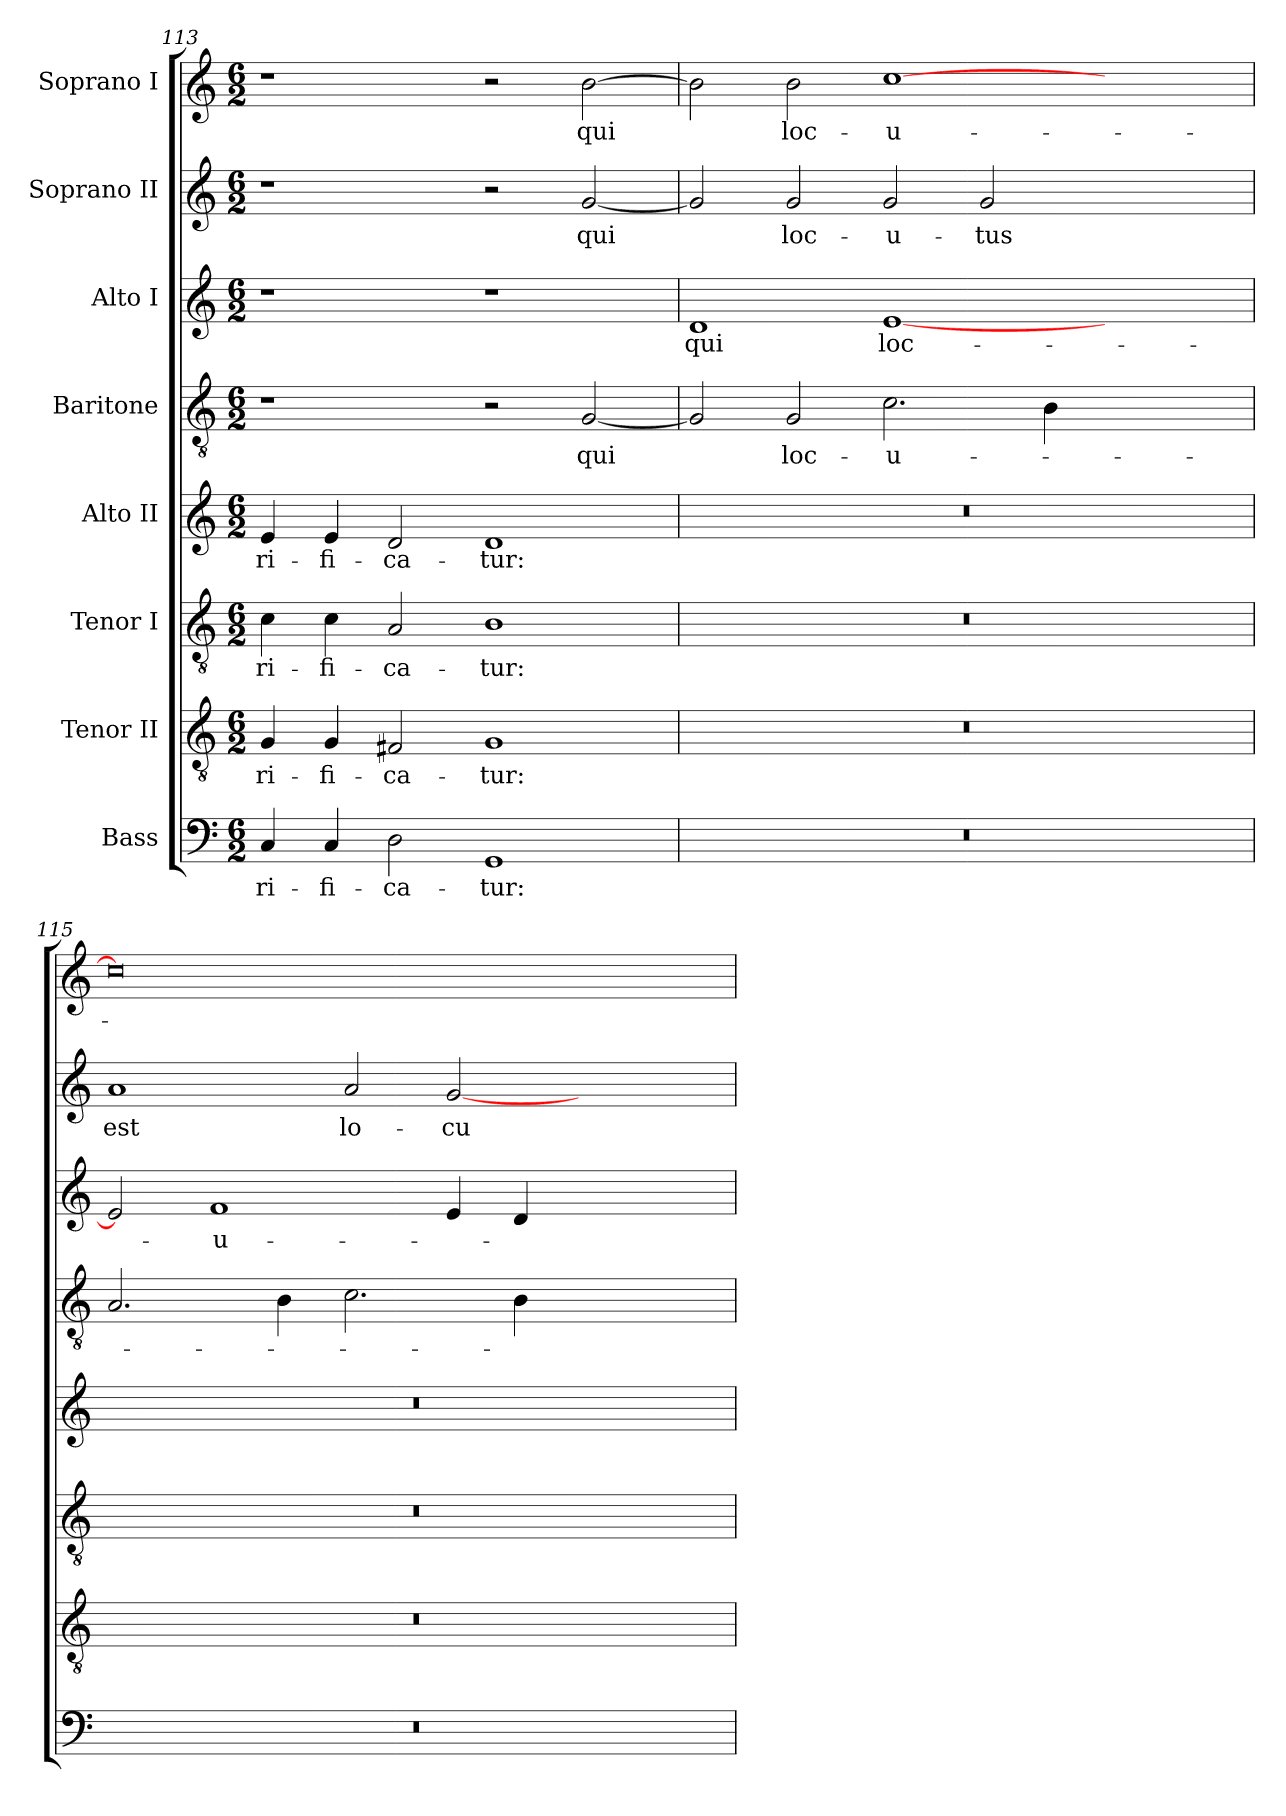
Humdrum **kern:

**kern	**text	**kern	**text	**kern	**text	**kern	**text	**kern	**text	**kern	**text	**kern	**text	**kern	**text
*part8	*part8	*part7	*part7	*part6	*part6	*part5	*part5	*part4	*part4	*part3	*part3	*part2	*part2	*part1	*part1
*staff8	*staff8	*staff7	*staff7	*staff6	*staff6	*staff5	*staff5	*staff4	*staff4	*staff3	*staff3	*staff2	*staff2	*staff1	*staff1
*I"Bass	*	*I"Tenor II	*	*I"Tenor I	*	*I"Alto II	*	*I"Baritone	*	*I"Alto I	*	*I"Soprano II	*	*I"Soprano I	*
*clefF4	*	*clefGv2	*	*clefGv2	*	*clefG2	*	*clefGv2	*	*clefG2	*	*clefG2	*	*clefG2	*
*ITrd7c12	*	*ITrd7c12	*	*ITrd7c12	*	*	*	*ITrd7c12	*	*	*	*	*	*	*
*k[]	*	*k[]	*	*k[]	*	*k[]	*	*k[]	*	*k[]	*	*k[]	*	*k[]	*
*C:	*	*C:	*	*C:	*	*C:	*	*C:	*	*C:	*	*C:	*	*C:	*
*M6/2	*	*M6/2	*	*M6/2	*	*M6/2	*	*M6/2	*	*M6/2	*	*M6/2	*	*M6/2	*
=113	=113	=113	=113	=113	=113	=113	=113	=113	=113	=113	=113	=113	=113	=113	=113
!	!LO:LY:b:color=#000000	!	!	!	!	!	!	!	!	!	!	!	!	!	!
!	!	!	!LO:LY:b:color=#000000	!	!	!	!	!	!	!	!	!	!	!	!
!	!	!	!	!	!LO:LY:b:color=#000000	!	!	!	!	!	!	!	!	!	!
!	!	!	!	!	!	!	!LO:LY:b:color=#000000	!	!	!	!	!	!	!	!
4CCi/	-ri-	4GGi/	-ri-	4Ci\	-ri-	4ei/	-ri-	1r	.	1r	.	1r	.	1r	.
!	!LO:LY:b:color=#000000	!	!	!	!	!	!	!	!	!	!	!	!	!	!
!	!	!	!LO:LY:b:color=#000000	!	!	!	!	!	!	!	!	!	!	!	!
!	!	!	!	!	!LO:LY:b:color=#000000	!	!	!	!	!	!	!	!	!	!
!	!	!	!	!	!	!	!LO:LY:b:color=#000000	!	!	!	!	!	!	!	!
4CCi/	-fi-	4GGi/	-fi-	4Ci\	-fi-	4ei/	-fi-	.	.	.	.	.	.	.	.
!	!LO:LY:b:color=#000000	!	!	!	!	!	!	!	!	!	!	!	!	!	!
!	!	!	!LO:LY:b:color=#000000	!	!	!	!	!	!	!	!	!	!	!	!
!	!	!	!	!	!LO:LY:b:color=#000000	!	!	!	!	!	!	!	!	!	!
!	!	!	!	!	!	!	!LO:LY:b:color=#000000	!	!	!	!	!	!	!	!
2DDi\	-ca-	2FF#Xi/	-ca-	2AAi/	-ca-	2di/	-ca-	.	.	.	.	.	.	.	.
!	!LO:LY:b:color=#000000	!	!	!	!	!	!	!	!	!	!	!	!	!	!
!	!	!	!LO:LY:b:color=#000000	!	!	!	!	!	!	!	!	!	!	!	!
!	!	!	!	!	!LO:LY:b:color=#000000	!	!	!	!	!	!	!	!	!	!
!	!	!	!	!	!	!	!LO:LY:b:color=#000000	!	!	!	!	!	!	!	!
1GGGi	-tur:	1GGi	-tur:	1BBi	-tur:	1di	-tur:	2r	.	1r	.	2r	.	2r	.
!	!	!	!	!	!	!	!	!	!LO:LY:b:color=#000000	!	!	!	!	!	!
!	!	!	!	!	!	!	!	!	!	!	!	!	!LO:LY:b:color=#000000	!	!
!	!	!	!	!	!	!	!	!	!	!	!	!	!	!	!LO:LY:b:color=#000000
.	.	.	.	.	.	.	.	[<2GGi/	qui	.	.	[<2gi/	qui	[>2bi\	qui
=114	=114	=114	=114	=114	=114	=114	=114	=114	=114	=114	=114	=114	=114	=114	=114
!LO:N:vis=1	!	!LO:N:vis=1	!	!LO:N:vis=1	!	!LO:N:vis=1	!	!	!	!	!	!	!	!	!
!	!	!	!	!	!	!	!	!	!	!	!LO:LY:b:color=#000000	!	!	!	!
0.r	.	0.r	.	0.r	.	0.r	.	2GGi/]	.	1di	qui	2gi/]	.	2bi\]	.
!	!	!	!	!	!	!	!	!	!LO:LY:b:color=#000000	!	!	!	!	!	!
!	!	!	!	!	!	!	!	!	!	!	!	!	!LO:LY:b:color=#000000	!	!
!	!	!	!	!	!	!	!	!	!	!	!	!	!	!	!LO:LY:b:color=#000000
.	.	.	.	.	.	.	.	2GGi/	loc-	.	.	2gi/	loc-	2bi\	loc-
!	!	!	!	!	!	!	!	!	!LO:LY:b:color=#000000	!	!	!	!	!	!
!	!	!	!	!	!	!	!	!	!	!	!LO:LY:b:color=#000000	!	!	!	!
!	!	!	!	!	!	!	!	!	!	!	!	!	!LO:LY:b:color=#000000	!	!
!	!	!	!	!	!	!	!	!	!	!	!	!	!	!	!LO:LY:b:color=#000000
.	.	.	.	.	.	.	.	2.Ci\	-u-	[<1ei	loc-	2gi/	-u-	[>1cci	-u-
!	!	!	!	!	!	!	!	!	!	!	!	!	!LO:LY:b:color=#000000	!	!
.	.	.	.	.	.	.	.	.	.	.	.	2gi/	-tus	.	.
.	.	.	.	.	.	.	.	4BBi\	.	.	.	.	.	.	.
.	.	.	.	.	.	.	.	1ryy	.	1ryy	.	1ryy	.	1ryy	.
!!LO:LB:g=z
=115	=115	=115	=115	=115	=115	=115	=115	=115	=115	=115	=115	=115	=115	=115	=115
!LO:N:vis=1	!	!LO:N:vis=1	!	!LO:N:vis=1	!	!LO:N:vis=1	!	!	!	!	!	!	!	!	!
!	!	!	!	!	!	!	!	!	!	!	!	!	!LO:LY:b:color=#000000	!	!
0.r	.	0.r	.	0.r	.	0.r	.	2.AAi/	.	2ei/]	.	1ai	est	0cci]	.
!	!	!	!	!	!	!	!	!	!	!	!LO:LY:b:color=#000000	!	!	!	!
.	.	.	.	.	.	.	.	.	.	1fi	-u-	.	.	.	.
.	.	.	.	.	.	.	.	4BBi\	.	.	.	.	.	.	.
!	!	!	!	!	!	!	!	!	!	!	!	!	!LO:LY:b:color=#000000	!	!
.	.	.	.	.	.	.	.	2.Ci\	.	.	.	2ai/	lo-	.	.
!	!	!	!	!	!	!	!	!	!	!	!	!	!LO:LY:b:color=#000000	!	!
.	.	.	.	.	.	.	.	.	.	4ei/	.	[<2gi/	-cu-	.	.
.	.	.	.	.	.	.	.	4BBi\	.	4di/	.	.	.	.	.
.	.	.	.	.	.	.	.	1ryy	.	1ryy	.	1ryy	.	1ryy	.
=	=	=	=	=	=	=	=	=	=	=	=	=	=	=	=
*-	*-	*-	*-	*-	*-	*-	*-	*-	*-	*-	*-	*-	*-	*-	*-
